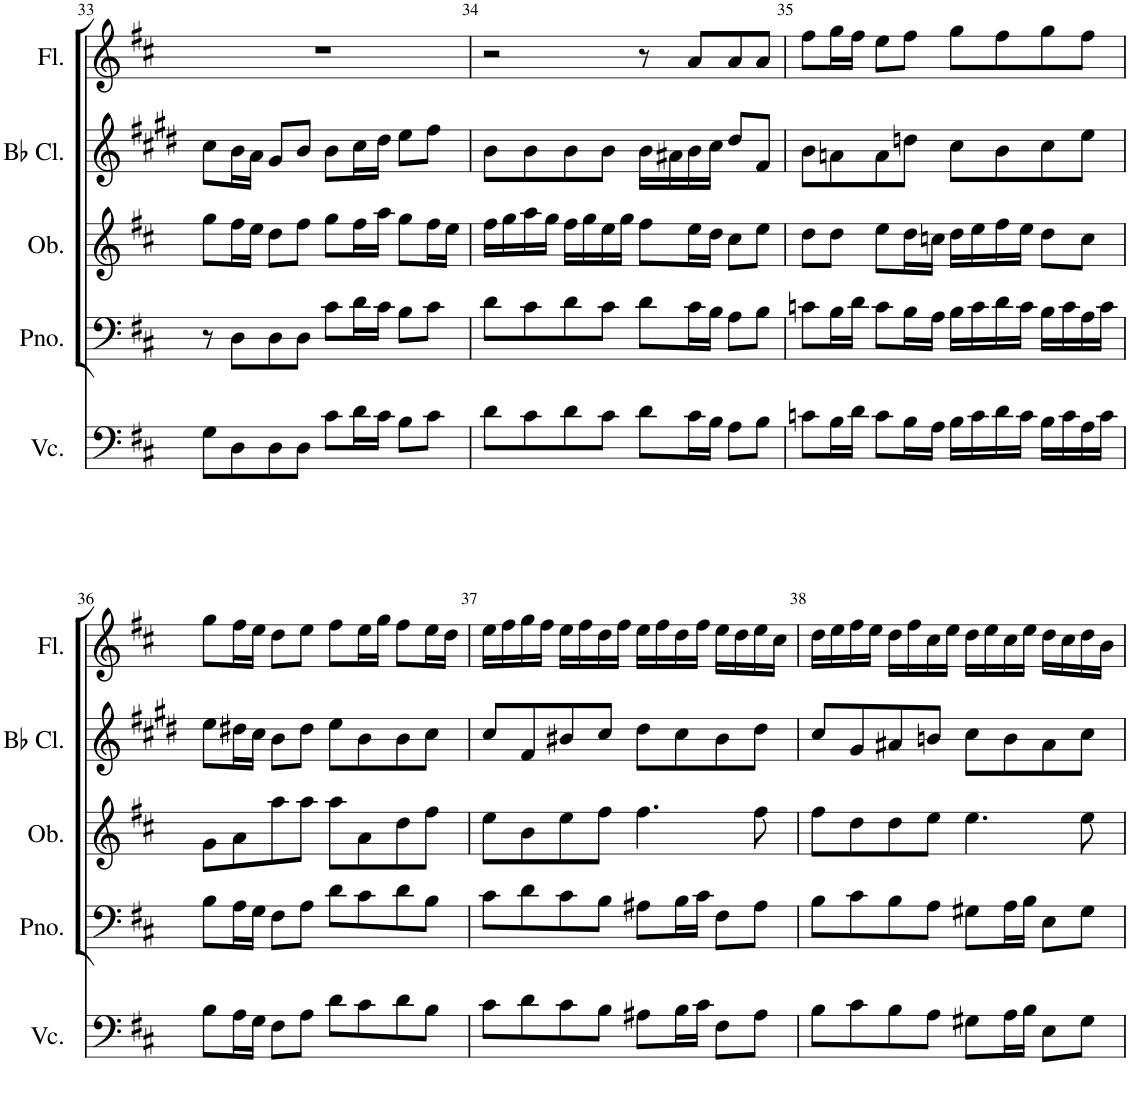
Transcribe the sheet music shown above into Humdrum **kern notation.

**kern	**kern	**kern	**kern	**kern
*part5	*part4	*part3	*part2	*part1
*staff5	*staff4	*staff3	*staff2	*staff1
*I"Violoncello	*I"Piano	*I"Oboe	*I"Bb Clarinet	*I"Flute
*I'Vc.	*I'Pno.	*I'Ob.	*I'Bb Cl.	*I'Fl.
!!LO:PB:g=z
*clefF4	*clefF4	*clefG2	*clefG2	*clefG2
*	*	*	*Trd1c2	*
*k[f#c#]	*k[f#c#]	*k[f#c#]	*k[f#c#g#d#]	*k[f#c#]
*M4/4	*M4/4	*M4/4	*M4/4	*M4/4
=33	=33	=33	=33	=33
8G\L	8r	8gg\L	8cc#\L	1r
8D\	8D\L	16ff#\L	16b\L	.
.	.	16ee\JJ	16a\JJ	.
8D\	8D\	8dd\L	8g#/L	.
8D\J	8D\J	8ff#\J	8b/J	.
8c#\L	8c#\L	8gg\L	8b\L	.
16d\L	16d\L	16ff#\L	16cc#\L	.
16c#\JJ	16c#\JJ	16aa\JJ	16dd#\JJ	.
8B\L	8B\L	8gg\L	8ee\L	.
8c#\J	8c#\J	16ff#\L	8ff#\J	.
.	.	16ee\JJ	.	.
=34	=34	=34	=34	=34
8d\L	8d\L	16ff#\LL	8b\L	2r
.	.	16gg\	.	.
8c#\	8c#\	16aa\	8b\	.
.	.	16gg\JJ	.	.
8d\	8d\	16ff#\LL	8b\	.
.	.	16gg\	.	.
8c#\J	8c#\J	16ee\	8b\J	.
.	.	16gg\JJ	.	.
8d\L	8d\L	8ff#\L	16b\LL	8r
.	.	.	16a#X\	.
16c#\L	16c#\L	16ee\L	16b\	8a/L
16B\JJ	16B\JJ	16dd\JJ	16cc#\JJ	.
8A\L	8A\L	8cc#\L	8dd#/L	8a/
8B\J	8B\J	8ee\J	8f#/J	8a/J
=35	=35	=35	=35	=35
8cn\L	8cn\L	8dd\L	8b\L	8ff#\L
16B\L	16B\L	8dd\J	8an\	16gg\L
16d\JJ	16d\JJ	.	.	16ff#\JJ
8c\L	8c\L	8ee\L	8a\	8ee\L
16B\L	16B\L	16dd\L	8ddn\J	8ff#\J
16A\JJ	16A\JJ	16ccn\JJ	.	.
16B\LL	16B\LL	16dd\LL	8cc#\L	8gg\L
16c\	16c\	16ee\	.	.
16d\	16d\	16ff#\	8b\	8ff#\
16c\JJ	16c\JJ	16ee\JJ	.	.
16B\LL	16B\LL	8dd\L	8cc#\	8gg\
16c\	16c\	.	.	.
16A\	16A\	8cc\J	8ee\J	8ff#\J
16c\JJ	16c\JJ	.	.	.
!!LO:LB:g=z
=36	=36	=36	=36	=36
8B\L	8B\L	8g\L	8ee\L	8gg\L
16A\L	16A\L	8a\	16dd#X\L	16ff#\L
16G\JJ	16G\JJ	.	16cc#\JJ	16ee\JJ
8F#\L	8F#\L	8aa\	8b\L	8dd\L
8A\J	8A\J	8aa\J	8dd#\J	8ee\J
8d\L	8d\L	8aa\L	8ee\L	8ff#\L
8c#\	8c#\	8a\	8b\	16ee\L
.	.	.	.	16gg\JJ
8d\	8d\	8dd\	8b\	8ff#\L
8B\J	8B\J	8ff#\J	8cc#\J	16ee\L
.	.	.	.	16dd\JJ
=37	=37	=37	=37	=37
8c#\L	8c#\L	8ee\L	8cc#/L	16ee\LL
.	.	.	.	16ff#\
8d\	8d\	8b\	8f#/	16gg\
.	.	.	.	16ff#\JJ
8c#\	8c#\	8ee\	8b#X/	16ee\LL
.	.	.	.	16ff#\
8B\J	8B\J	8ff#\J	8cc#/J	16dd\
.	.	.	.	16ff#\JJ
8A#X\L	8A#X\L	4.ff#\	8dd#\L	16ee\LL
.	.	.	.	16ff#\
16B\L	16B\L	.	8cc#\	16dd\
16c#\JJ	16c#\JJ	.	.	16ff#\JJ
8F#\L	8F#\L	.	8b#\	16ee\LL
.	.	.	.	16dd\
8A#\J	8A#\J	8ff#\	8dd#\J	16ee\
.	.	.	.	16cc#\JJ
=38	=38	=38	=38	=38
8B\L	8B\L	8ff#\L	8cc#/L	16dd\LL
.	.	.	.	16ee\
8c#\	8c#\	8dd\	8g#/	16ff#\
.	.	.	.	16ee\JJ
8B\	8B\	8dd\	8a#X/	16dd\LL
.	.	.	.	16ff#\
8A\J	8A\J	8ee\J	8bn/J	16cc#\
.	.	.	.	16ee\JJ
8G#X\L	8G#X\L	4.ee\	8cc#\L	16dd\LL
.	.	.	.	16ee\
16A\L	16A\L	.	8b\	16cc#\
16B\JJ	16B\JJ	.	.	16ee\JJ
8E\L	8E\L	.	8a#\	16dd\LL
.	.	.	.	16cc#\
8G#\J	8G#\J	8ee\	8cc#\J	16dd\
.	.	.	.	16b\JJ
=	=	=	=	=
*-	*-	*-	*-	*-
